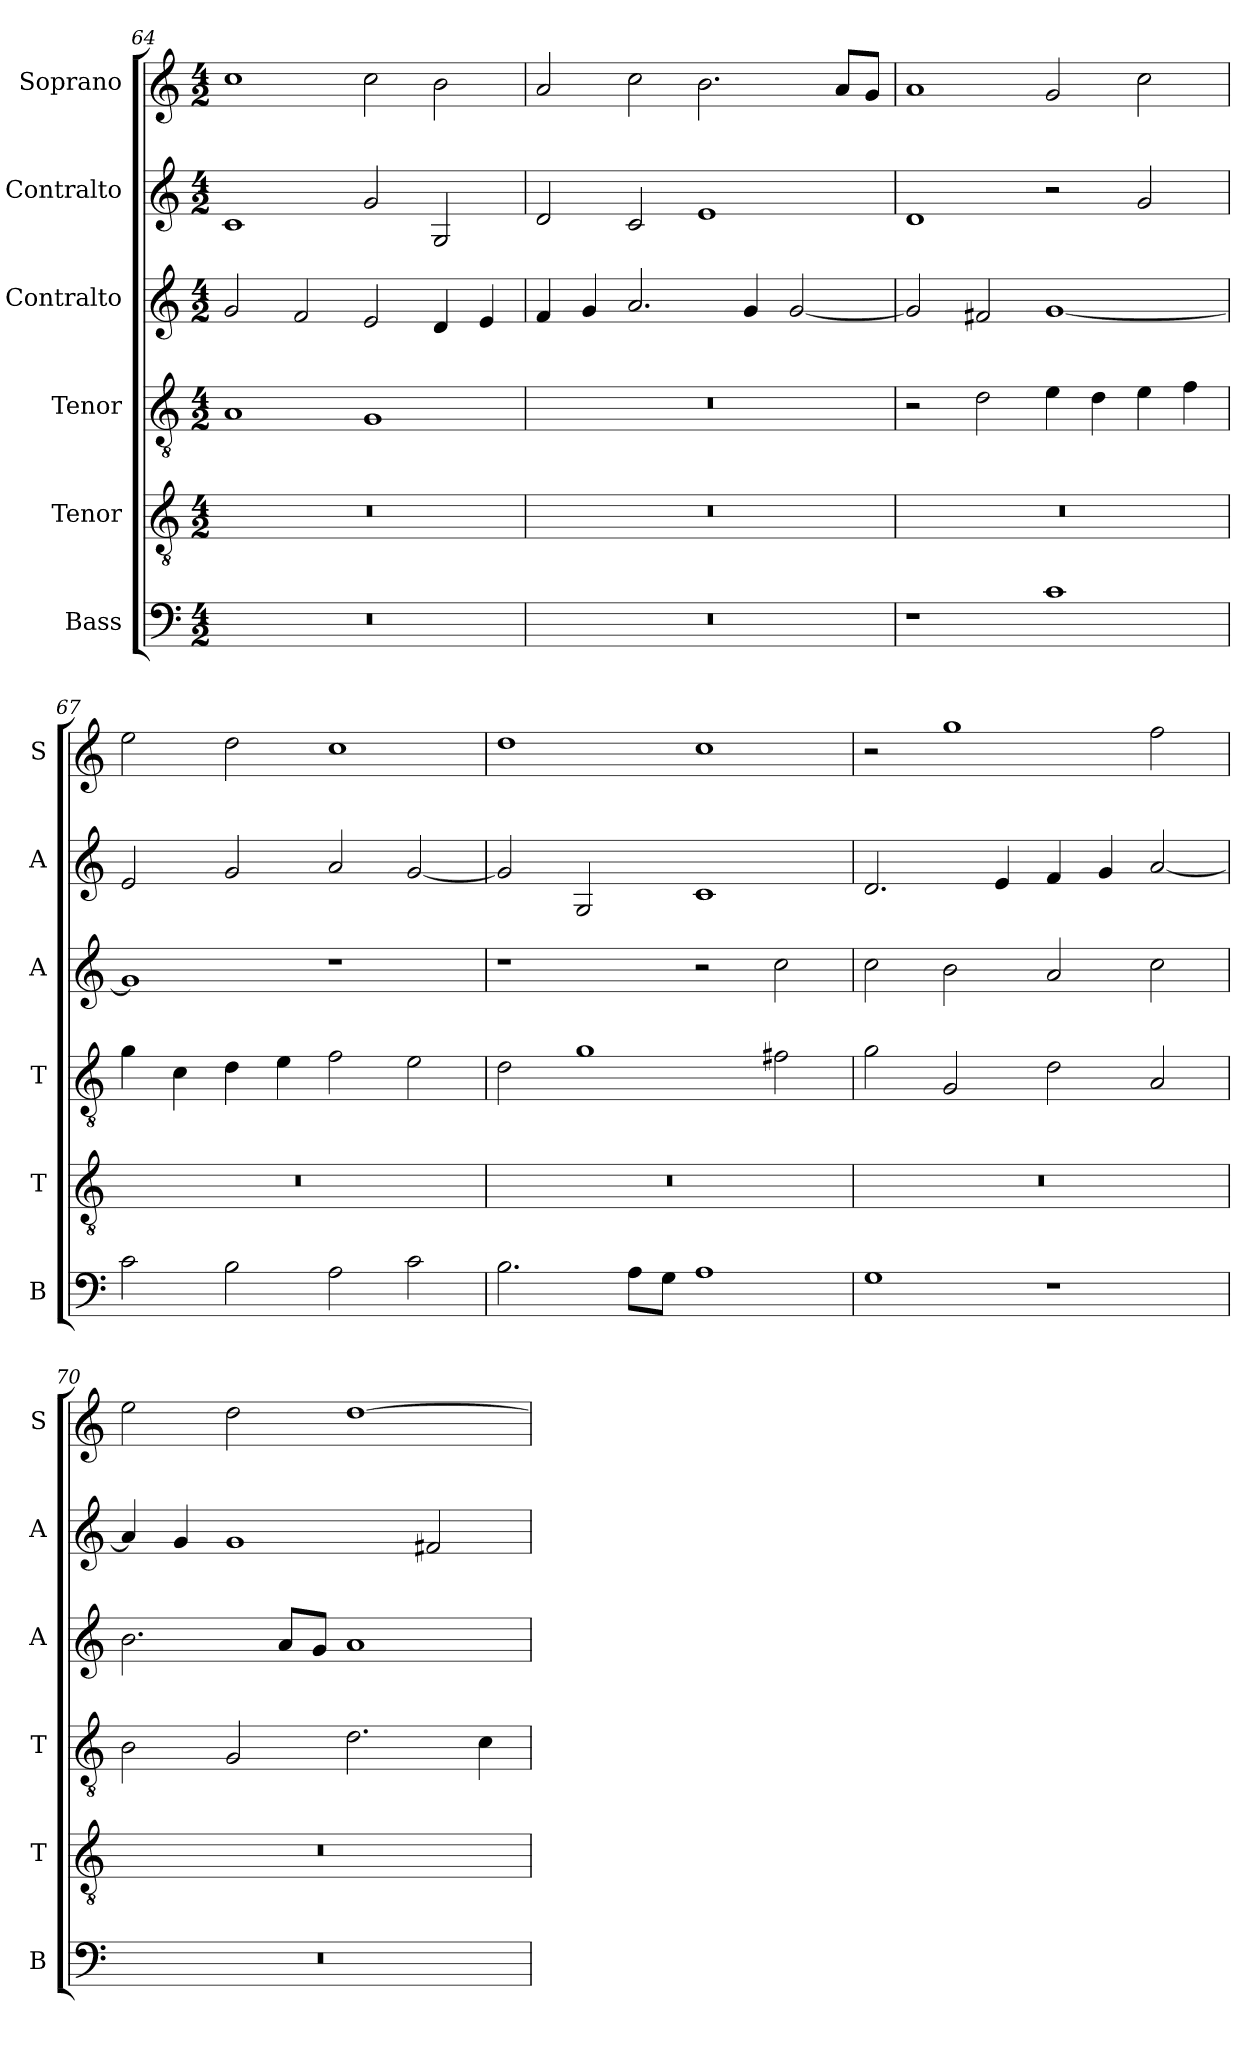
**kern	**kern	**kern	**kern	**kern	**kern
*part6	*part5	*part4	*part3	*part2	*part1
*staff6	*staff5	*staff4	*staff3	*staff2	*staff1
*I"Bass	*I"Tenor	*I"Tenor	*I"Contralto	*I"Contralto	*I"Soprano
*I'B	*I'T	*I'T	*I'A	*I'A	*I'S
*clefF4	*clefGv2	*clefGv2	*clefG2	*clefG2	*clefG2
*k[]	*k[]	*k[]	*k[]	*k[]	*k[]
*G:mix	*G:mix	*G:mix	*G:mix	*G:mix	*G:mix
*M4/2	*M4/2	*M4/2	*M4/2	*M4/2	*M4/2
=64	=64	=64	=64	=64	=64
0r	0r	1A	2g	1c	1cc
.	.	.	2f	.	.
.	.	1G	2e	2g	2cc
.	.	.	4d	2G	2b
.	.	.	4e	.	.
=65	=65	=65	=65	=65	=65
0r	0r	0r	4f	2d	2a
.	.	.	4g	.	.
.	.	.	2.a	2c	2cc
.	.	.	.	1e	2.b
.	.	.	4g	.	.
.	.	.	[2g	.	.
.	.	.	.	.	8a/L
.	.	.	.	.	8g/J
=66	=66	=66	=66	=66	=66
1r	0r	2r	2g]	1d	1a
.	.	2d	2f#X	.	.
1c	.	4e	[1g	2r	2g
.	.	4d	.	.	.
.	.	4e	.	2g	2cc
.	.	4f	.	.	.
=67	=67	=67	=67	=67	=67
2c	0r	4g	1g]	2e	2ee
.	.	4c	.	.	.
2B	.	4d	.	2g	2dd
.	.	4e	.	.	.
2A	.	2f	1r	2a	1cc
2c	.	2e	.	[2g	.
=68	=68	=68	=68	=68	=68
2.B	0r	2d	1r	2g]	1dd
.	.	1g	.	2G	.
8A\L	.	.	.	.	.
8G\J	.	.	.	.	.
1A	.	.	2r	1c	1cc
.	.	2f#X	2cc	.	.
=69	=69	=69	=69	=69	=69
1G	0r	2g	2cc	2.d	2r
.	.	2G	2b	.	1gg
.	.	.	.	4e	.
1r	.	2d	2a	4f	.
.	.	.	.	4g	.
.	.	2A	2cc	[2a	2ff
=70	=70	=70	=70	=70	=70
0r	0r	2B	2.b	4a]	2ee
.	.	.	.	4g	.
.	.	2G	.	1g	2dd
.	.	.	8a/L	.	.
.	.	.	8g/J	.	.
.	.	2.d	1a	.	[1dd
.	.	.	.	2f#X	.
.	.	4c	.	.	.
=	=	=	=	=	=
*-	*-	*-	*-	*-	*-
